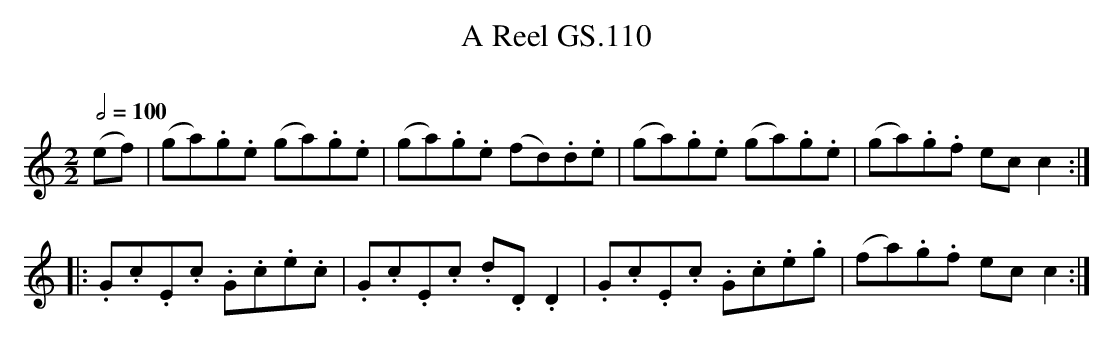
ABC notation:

X:1
T:Reel GS.110, A
M:2/2
L:1/8
Q:1/2=100
O:
K:C major
(ef) | (ga).g.e (ga).g.e | (ga).g.e (fd).d.e |\
(ga).g.e (ga).g.e | (ga).g.f ec c2 :|
|:.G.c.E.c  .G.c.e.c | .G.c.E.c .d.D .D2 |\
.G.c.E.c .G.c.e.g | (fa).g.f ec c2 :|
